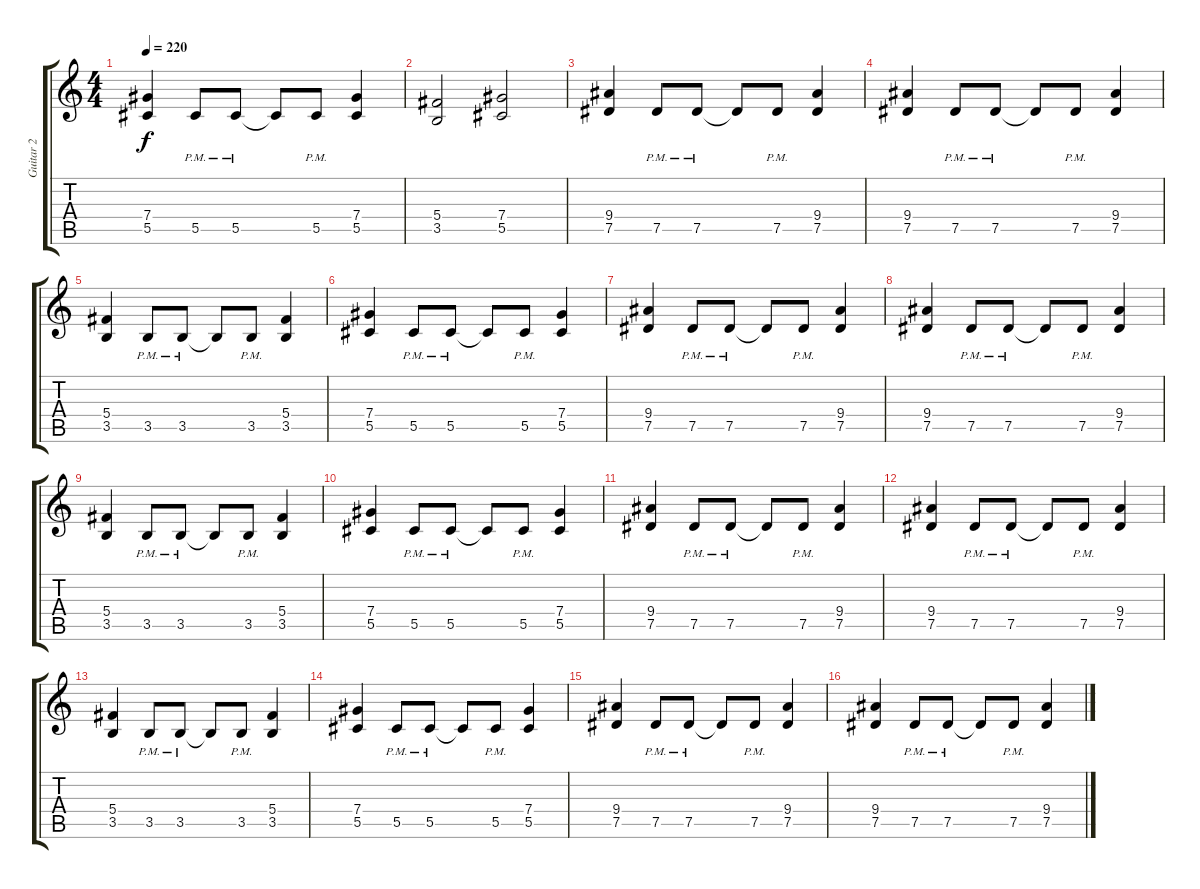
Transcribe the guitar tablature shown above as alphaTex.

\track ("Guitar 2" "Guitar 2") {instrument distortionguitar}
\staff {score tabs}
\tuning (Eb4 Bb3 Gb3 Db3 Ab2 Eb2) {hide}
\ts (4 4)
\tempo 220
\clef g2
\ks c
(7.4 5.5).4{dy f} 5.5{pm}.8 5.5{pm}.8 5.5{t}.8 5.5{pm}.8 (7.4 5.5).4 |
(5.4 3.5).2 (7.4 5.5).2 |
(9.4 7.5).4 7.5{pm}.8 7.5{pm}.8 7.5{t}.8 7.5{pm}.8 (9.4 7.5).4 |
(9.4 7.5).4 7.5{pm}.8 7.5{pm}.8 7.5{t}.8 7.5{pm}.8 (9.4 7.5).4 |
(5.4 3.5).4 3.5{pm}.8 3.5{pm}.8 3.5{t}.8 3.5{pm}.8 (5.4 3.5).4 |
(7.4 5.5).4 5.5{pm}.8 5.5{pm}.8 5.5{t}.8 5.5{pm}.8 (7.4 5.5).4 |
(9.4 7.5).4 7.5{pm}.8 7.5{pm}.8 7.5{t}.8 7.5{pm}.8 (9.4 7.5).4 |
(9.4 7.5).4 7.5{pm}.8 7.5{pm}.8 7.5{t}.8 7.5{pm}.8 (9.4 7.5).4 |
(5.4 3.5).4 3.5{pm}.8 3.5{pm}.8 3.5{t}.8 3.5{pm}.8 (5.4 3.5).4 |
(7.4 5.5).4 5.5{pm}.8 5.5{pm}.8 5.5{t}.8 5.5{pm}.8 (7.4 5.5).4 |
(9.4 7.5).4 7.5{pm}.8 7.5{pm}.8 7.5{t}.8 7.5{pm}.8 (9.4 7.5).4 |
(9.4 7.5).4 7.5{pm}.8 7.5{pm}.8 7.5{t}.8 7.5{pm}.8 (9.4 7.5).4 |
(5.4 3.5).4 3.5{pm}.8 3.5{pm}.8 3.5{t}.8 3.5{pm}.8 (5.4 3.5).4 |
(7.4 5.5).4 5.5{pm}.8 5.5{pm}.8 5.5{t}.8 5.5{pm}.8 (7.4 5.5).4 |
(9.4 7.5).4 7.5{pm}.8 7.5{pm}.8 7.5{t}.8 7.5{pm}.8 (9.4 7.5).4 |
(9.4 7.5).4 7.5{pm}.8 7.5{pm}.8 7.5{t}.8 7.5{pm}.8 (9.4 7.5).4
